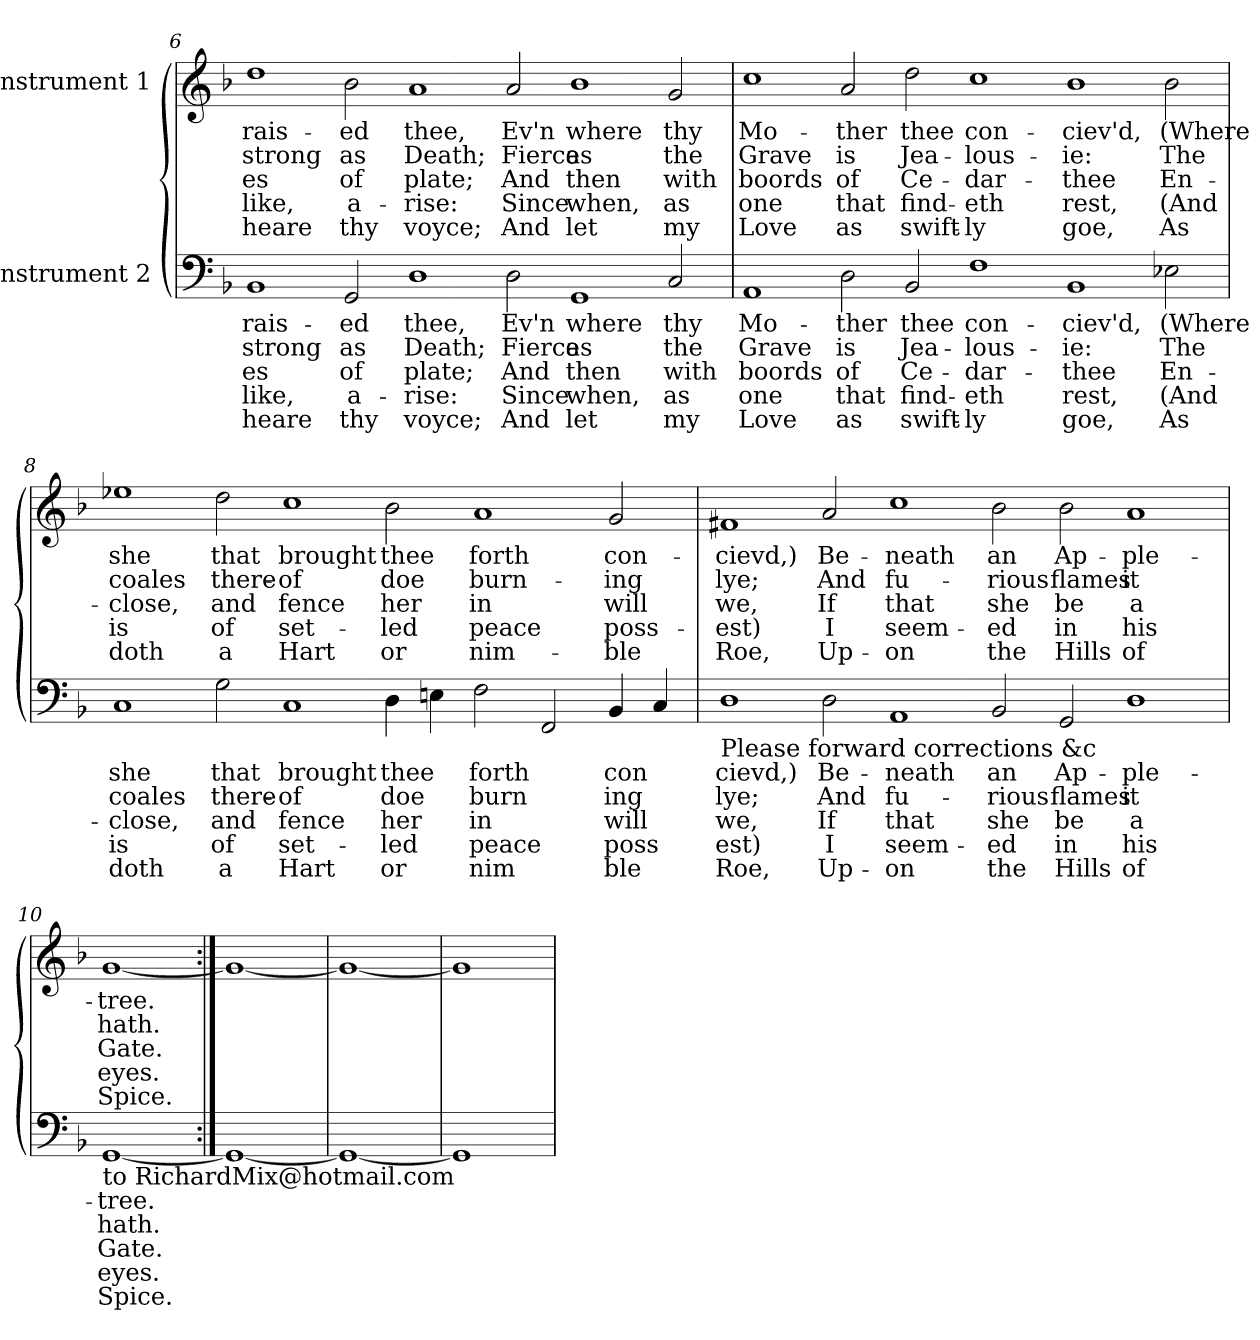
**kern	**text	**text	**text	**text	**text	**kern	**text	**text	**text	**text	**text
*part2	*part2	*part2	*part2	*part2	*part2	*part1	*part1	*part1	*part1	*part1	*part1
*staff2	*staff2	*staff2	*staff2	*staff2	*staff2	*staff1	*staff1	*staff1	*staff1	*staff1	*staff1
*I"Instrument 2	*	*	*	*	*	*I"Instrument 1	*	*	*	*	*
*clefF4	*	*	*	*	*	*clefG2	*	*	*	*	*
*k[b-]	*	*	*	*	*	*k[b-]	*	*	*	*	*
*F:	*	*	*	*	*	*F:	*	*	*	*	*
=6	=6	=6	=6	=6	=6	=6	=6	=6	=6	=6	=6
!	!LO:LY:a:rj	!LO:LY:a:rj	!LO:LY:a:rj	!LO:LY:a:rj	!LO:LY:a:rj	!	!LO:LY:b:rj	!LO:LY:b:rj	!LO:LY:b:rj	!LO:LY:b:rj	!LO:LY:b:rj
1BB-	rais-	-strong	es	like,	heare	1dd	rais-	-strong	es	like,	heare
!	!LO:LY:a:rj	!LO:LY:a:rj	!LO:LY:a:rj	!LO:LY:a:rj	!LO:LY:a:rj	!	!LO:LY:b:rj	!LO:LY:b:rj	!LO:LY:b:rj	!LO:LY:b:rj	!LO:LY:b:rj
2GG/	ed	as	of	a-	-thy	2b-\	ed	as	of	a-	-thy
!	!LO:LY:a:rj	!LO:LY:a:rj	!LO:LY:a:rj	!LO:LY:a:rj	!LO:LY:a:rj	!	!LO:LY:b:rj	!LO:LY:b:rj	!LO:LY:b:rj	!LO:LY:b:rj	!LO:LY:b:rj
1D	thee,	Death;	plate;	rise:	voyce;	1a	thee,	Death;	plate;	rise:	voyce;
!	!LO:LY:a:rj	!LO:LY:a:rj	!LO:LY:a:rj	!LO:LY:a:rj	!LO:LY:a:rj	!	!LO:LY:b:rj	!LO:LY:b:rj	!LO:LY:b:rj	!LO:LY:b:rj	!LO:LY:b:rj
2D\	Ev'n	Fierce	And	Since	And	2a/	Ev'n	Fierce	And	Since	And
!	!LO:LY:a:rj	!LO:LY:a:rj	!LO:LY:a:rj	!LO:LY:a:rj	!LO:LY:a:rj	!	!LO:LY:b:rj	!LO:LY:b:rj	!LO:LY:b:rj	!LO:LY:b:rj	!LO:LY:b:rj
1GG	where	as	then	when,	let	1b-	where	as	then	when,	let
!	!LO:LY:a:rj	!LO:LY:a:rj	!LO:LY:a:rj	!LO:LY:a:rj	!LO:LY:a:rj	!	!LO:LY:b:rj	!LO:LY:b:rj	!LO:LY:b:rj	!LO:LY:b:rj	!LO:LY:b:rj
2C/	thy	the	with	as	my	2g/	thy	the	with	as	my
=7	=7	=7	=7	=7	=7	=7	=7	=7	=7	=7	=7
!	!LO:LY:a:rj	!LO:LY:a:rj	!LO:LY:a:rj	!LO:LY:a:rj	!LO:LY:a:rj	!	!LO:LY:b:rj	!LO:LY:b:rj	!LO:LY:b:rj	!LO:LY:b:rj	!LO:LY:b:rj
1AA	Mo-	-Grave	boords	one	Love	1cc	Mo-	-Grave	boords	one	Love
!	!LO:LY:a:rj	!LO:LY:a:rj	!LO:LY:a:rj	!LO:LY:a:rj	!LO:LY:a:rj	!	!LO:LY:b:rj	!LO:LY:b:rj	!LO:LY:b:rj	!LO:LY:b:rj	!LO:LY:b:rj
2D\	ther	is	of	that	as	2a/	ther	is	of	that	as
!	!LO:LY:a:rj	!LO:LY:a:rj	!LO:LY:a:rj	!LO:LY:a:rj	!LO:LY:a:rj	!	!LO:LY:b:rj	!LO:LY:b:rj	!LO:LY:b:rj	!LO:LY:b:rj	!LO:LY:b:rj
2BB-/	thee	Jea-	-Ce-	-find-	-swift-	2dd\	thee	Jea-	-Ce-	-find-	-swift-
!	!LO:LY:a:rj	!LO:LY:a:rj	!LO:LY:a:rj	!LO:LY:a:rj	!LO:LY:a:rj	!	!LO:LY:b:rj	!LO:LY:b:rj	!LO:LY:b:rj	!LO:LY:b:rj	!LO:LY:b:rj
1F	-con-	-lous-	-dar-	-eth	ly	1cc	-con-	-lous-	-dar-	-eth	ly
!	!LO:LY:a:rj	!LO:LY:a:rj	!LO:LY:a:rj	!LO:LY:a:rj	!LO:LY:a:rj	!	!LO:LY:b:rj	!LO:LY:b:rj	!LO:LY:b:rj	!LO:LY:b:rj	!LO:LY:b:rj
1BB-	ciev'd,	ie:	thee	rest,	goe,	1b-	ciev'd,	ie:	thee	rest,	goe,
!	!LO:LY:a:rj	!LO:LY:a:rj	!LO:LY:a:rj	!LO:LY:a:rj	!LO:LY:a:rj	!	!LO:LY:b:rj	!LO:LY:b:rj	!LO:LY:b:rj	!LO:LY:b:rj	!LO:LY:b:rj
2E-X\	(Where	The	En-	-(And	As	2b-\	(Where	The	En-	-(And	As
!!LO:LB:g=z
=8	=8	=8	=8	=8	=8	=8	=8	=8	=8	=8	=8
!	!LO:LY:a:rj	!LO:LY:a:rj	!LO:LY:a:rj	!LO:LY:a:rj	!LO:LY:a:rj	!	!LO:LY:b:rj	!LO:LY:b:rj	!LO:LY:b:rj	!LO:LY:b:rj	!LO:LY:b:rj
1C	she	coales	close,	is	doth	1ee-X	she	coales	close,	is	doth
!	!LO:LY:a:rj	!LO:LY:a:rj	!LO:LY:a:rj	!LO:LY:a:rj	!LO:LY:a:rj	!	!LO:LY:b:rj	!LO:LY:b:rj	!LO:LY:b:rj	!LO:LY:b:rj	!LO:LY:b:rj
2G\	that	there-	-and	of	a	2dd\	that	there-	-and	of	a
!	!LO:LY:a:rj	!LO:LY:a:rj	!LO:LY:a:rj	!LO:LY:a:rj	!LO:LY:a:rj	!	!LO:LY:b:rj	!LO:LY:b:rj	!LO:LY:b:rj	!LO:LY:b:rj	!LO:LY:b:rj
1C	brought	of	fence	set-	-Hart	1cc	brought	of	fence	set-	-Hart
!	!LO:LY:a:rj	!LO:LY:a:rj	!LO:LY:a:rj	!LO:LY:a:rj	!LO:LY:a:rj	!	!LO:LY:b:rj	!LO:LY:b:rj	!LO:LY:b:rj	!LO:LY:b:rj	!LO:LY:b:rj
4D\	thee	doe	her	led	or	2b-\	thee	doe	her	led	or
!	!LO:LY:a:rj	!LO:LY:a:rj	!LO:LY:a:rj	!LO:LY:a:rj	!LO:LY:a:rj	!	!	!	!	!	!
4En\	.	.	-	-	.	.	.	.	.	.	.
!	!LO:LY:a:rj	!LO:LY:a:rj	!LO:LY:a:rj	!LO:LY:a:rj	!LO:LY:a:rj	!	!LO:LY:b:rj	!LO:LY:b:rj	!LO:LY:b:rj	!LO:LY:b:rj	!LO:LY:b:rj
2F\	forth	burn-	-in	peace	nim-	1a	forth	burn-	-in	peace	nim-
!	!LO:LY:a:rj	!LO:LY:a:rj	!LO:LY:a:rj	!LO:LY:a:rj	!LO:LY:a:rj	!	!	!	!	!	!
2FF/	--	--	-	.	-	.	.	.	.	.	.
!	!LO:LY:a:rj	!LO:LY:a:rj	!LO:LY:a:rj	!LO:LY:a:rj	!LO:LY:a:rj	!	!LO:LY:b:rj	!LO:LY:b:rj	!LO:LY:b:rj	!LO:LY:b:rj	!LO:LY:b:rj
4BB-/	-con-	-ing	will	poss-	-ble	2g/	-con-	-ing	will	poss-	-ble
!	!LO:LY:a:rj	!LO:LY:a:rj	!LO:LY:a:rj	!LO:LY:a:rj	!LO:LY:a:rj	!	!	!	!	!	!
4C/	-	-	.	-	-	.	.	.	.	.	.
=9	=9	=9	=9	=9	=9	=9	=9	=9	=9	=9	=9
!LO:TX:b:t=Please forward corrections &c	!	!	!	!	!	!	!	!	!	!	!
!	!LO:LY:a:rj	!LO:LY:a:rj	!LO:LY:a:rj	!LO:LY:a:rj	!LO:LY:a:rj	!	!LO:LY:b:rj	!LO:LY:b:rj	!LO:LY:b:rj	!LO:LY:b:rj	!LO:LY:b:rj
1D	cievd,)	lye;	we,	est)	Roe,	1f#X	cievd,)	lye;	we,	est)	Roe,
!	!LO:LY:a:rj	!LO:LY:a:rj	!LO:LY:a:rj	!LO:LY:a:rj	!LO:LY:a:rj	!	!LO:LY:b:rj	!LO:LY:b:rj	!LO:LY:b:rj	!LO:LY:b:rj	!LO:LY:b:rj
2D\	Be-	-And	If	I	Up-	2a/	Be-	-And	If	I	Up-
!	!LO:LY:a:rj	!LO:LY:a:rj	!LO:LY:a:rj	!LO:LY:a:rj	!LO:LY:a:rj	!	!LO:LY:b:rj	!LO:LY:b:rj	!LO:LY:b:rj	!LO:LY:b:rj	!LO:LY:b:rj
1AA	-neath	fu-	-that	seem-	-on	1cc	-neath	fu-	-that	seem-	-on
!	!LO:LY:a:rj	!LO:LY:a:rj	!LO:LY:a:rj	!LO:LY:a:rj	!LO:LY:a:rj	!	!LO:LY:b:rj	!LO:LY:b:rj	!LO:LY:b:rj	!LO:LY:b:rj	!LO:LY:b:rj
2BB-/	an	rious	she	ed	the	2b-\	an	rious	she	ed	the
!	!LO:LY:a:rj	!LO:LY:a:rj	!LO:LY:a:rj	!LO:LY:a:rj	!LO:LY:a:rj	!	!LO:LY:b:rj	!LO:LY:b:rj	!LO:LY:b:rj	!LO:LY:b:rj	!LO:LY:b:rj
2GG/	Ap-	-flames	be	in	Hills	2b-\	Ap-	-flames	be	in	Hills
!	!LO:LY:a:rj	!LO:LY:a:rj	!LO:LY:a:rj	!LO:LY:a:rj	!LO:LY:a:rj	!	!LO:LY:b:rj	!LO:LY:b:rj	!LO:LY:b:rj	!LO:LY:b:rj	!LO:LY:b:rj
1D	ple-	-it	a	his	of	1a	ple-	-it	a	his	of
=10	=10	=10	=10	=10	=10	=10	=10	=10	=10	=10	=10
!LO:TX:b:t=to RichardMix@hotmail.com	!	!	!	!	!	!	!	!	!	!	!
!	!LO:LY:a:rj	!LO:LY:a:rj	!LO:LY:a:rj	!LO:LY:a:rj	!LO:LY:a:rj	!	!LO:LY:b:rj	!LO:LY:b:rj	!LO:LY:b:rj	!LO:LY:b:rj	!LO:LY:b:rj
[1GG	tree.	hath.	Gate.	eyes.	Spice.	[1g	tree.	hath.	Gate.	eyes.	Spice.
=11:|!	=11:|!	=11:|!	=11:|!	=11:|!	=11:|!	=11:|!	=11:|!	=11:|!	=11:|!	=11:|!	=11:|!
1GG_	.	.	.	.	.	1g_	.	.	.	.	.
=12	=12	=12	=12	=12	=12	=12	=12	=12	=12	=12	=12
1GG_	.	.	.	.	.	1g_	.	.	.	.	.
=13	=13	=13	=13	=13	=13	=13	=13	=13	=13	=13	=13
1GG]	.	.	.	.	.	1g]	.	.	.	.	.
=	=	=	=	=	=	=	=	=	=	=	=
*-	*-	*-	*-	*-	*-	*-	*-	*-	*-	*-	*-
